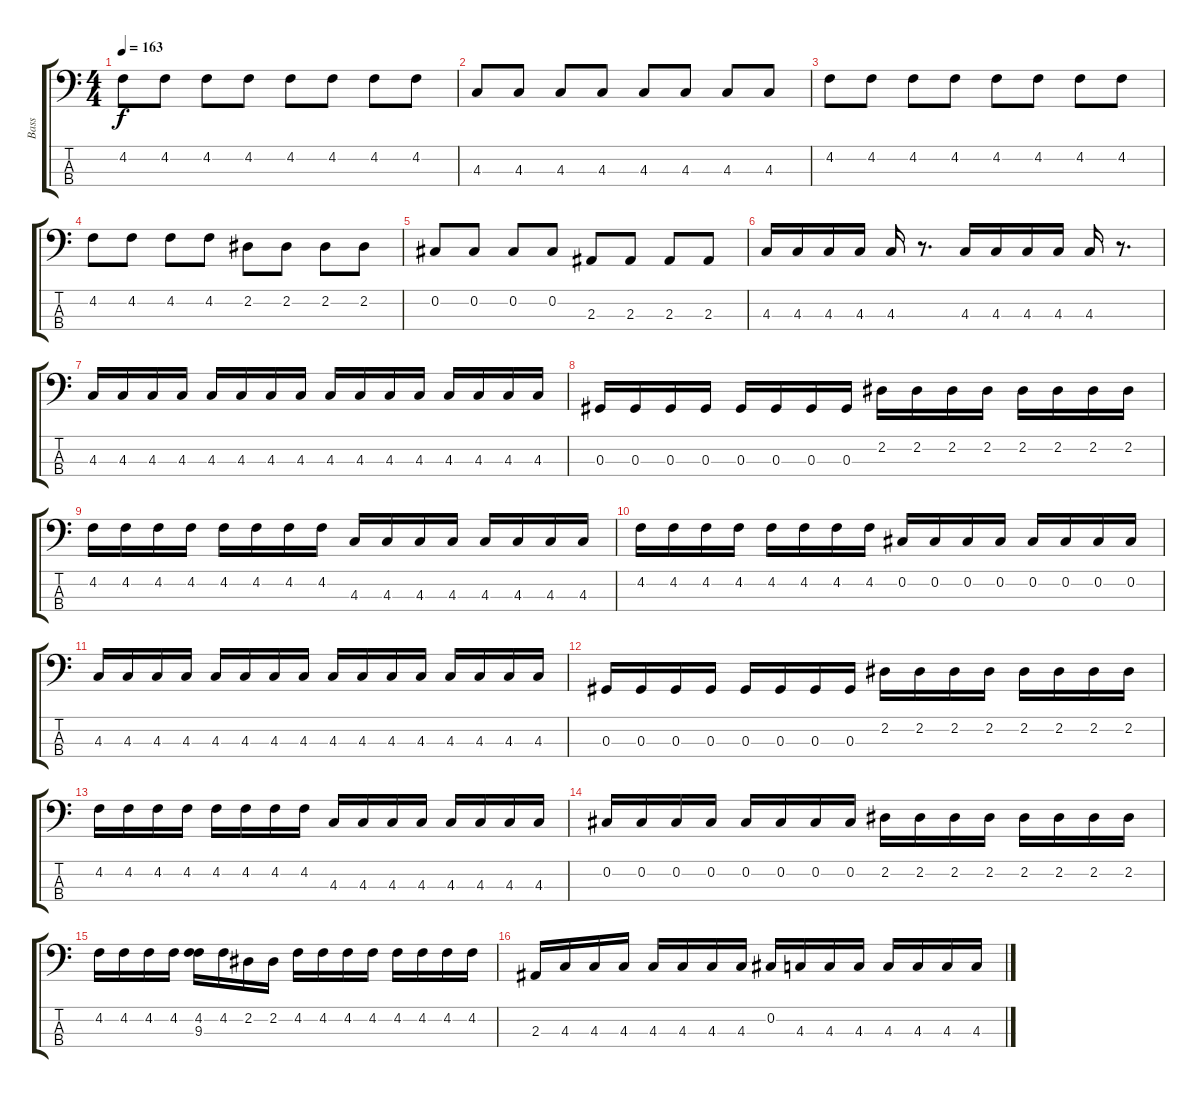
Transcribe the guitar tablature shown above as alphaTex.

\track ("Bass" "Bass") {instrument electricbasspick}
\staff {score tabs}
\tuning (Gb2 Db2 Ab1 Eb1) {hide}
\ts (4 4)
\tempo 163
\clef f4
\ks c
4.2.8{dy f} 4.2.8 4.2.8 4.2.8 4.2.8 4.2.8 4.2.8 4.2.8 |
4.3.8 4.3.8 4.3.8 4.3.8 4.3.8 4.3.8 4.3.8 4.3.8 |
4.2.8 4.2.8 4.2.8 4.2.8 4.2.8 4.2.8 4.2.8 4.2.8 |
4.2.8 4.2.8 4.2.8 4.2.8 2.2.8 2.2.8 2.2.8 2.2.8 |
0.2.8 0.2.8 0.2.8 0.2.8 2.3.8 2.3.8 2.3.8 2.3.8 |
4.3.16 4.3.16 4.3.16 4.3.16 4.3.16 r.8{d} 4.3.16 4.3.16 4.3.16 4.3.16 4.3.16 r.8{d} |
4.3.16 4.3.16 4.3.16 4.3.16 4.3.16 4.3.16 4.3.16 4.3.16 4.3.16 4.3.16 4.3.16 4.3.16 4.3.16 4.3.16 4.3.16 4.3.16 |
0.3.16 0.3.16 0.3.16 0.3.16 0.3.16 0.3.16 0.3.16 0.3.16 2.2.16 2.2.16 2.2.16 2.2.16 2.2.16 2.2.16 2.2.16 2.2.16 |
4.2.16 4.2.16 4.2.16 4.2.16 4.2.16 4.2.16 4.2.16 4.2.16 4.3.16 4.3.16 4.3.16 4.3.16 4.3.16 4.3.16 4.3.16 4.3.16 |
4.2.16 4.2.16 4.2.16 4.2.16 4.2.16 4.2.16 4.2.16 4.2.16 0.2.16 0.2.16 0.2.16 0.2.16 0.2.16 0.2.16 0.2.16 0.2.16 |
4.3.16 4.3.16 4.3.16 4.3.16 4.3.16 4.3.16 4.3.16 4.3.16 4.3.16 4.3.16 4.3.16 4.3.16 4.3.16 4.3.16 4.3.16 4.3.16 |
0.3.16 0.3.16 0.3.16 0.3.16 0.3.16 0.3.16 0.3.16 0.3.16 2.2.16 2.2.16 2.2.16 2.2.16 2.2.16 2.2.16 2.2.16 2.2.16 |
4.2.16 4.2.16 4.2.16 4.2.16 4.2.16 4.2.16 4.2.16 4.2.16 4.3.16 4.3.16 4.3.16 4.3.16 4.3.16 4.3.16 4.3.16 4.3.16 |
0.2.16 0.2.16 0.2.16 0.2.16 0.2.16 0.2.16 0.2.16 0.2.16 2.2.16 2.2.16 2.2.16 2.2.16 2.2.16 2.2.16 2.2.16 2.2.16 |
4.2.16 4.2.16 4.2.16 4.2.16 (4.2 9.3).16 4.2.16 2.2.16 2.2.16 4.2.16 4.2.16 4.2.16 4.2.16 4.2.16 4.2.16 4.2.16 4.2.16 |
2.3.16 4.3.16 4.3.16 4.3.16 4.3.16 4.3.16 4.3.16 4.3.16 0.2.16 4.3.16 4.3.16 4.3.16 4.3.16 4.3.16 4.3.16 4.3.16
